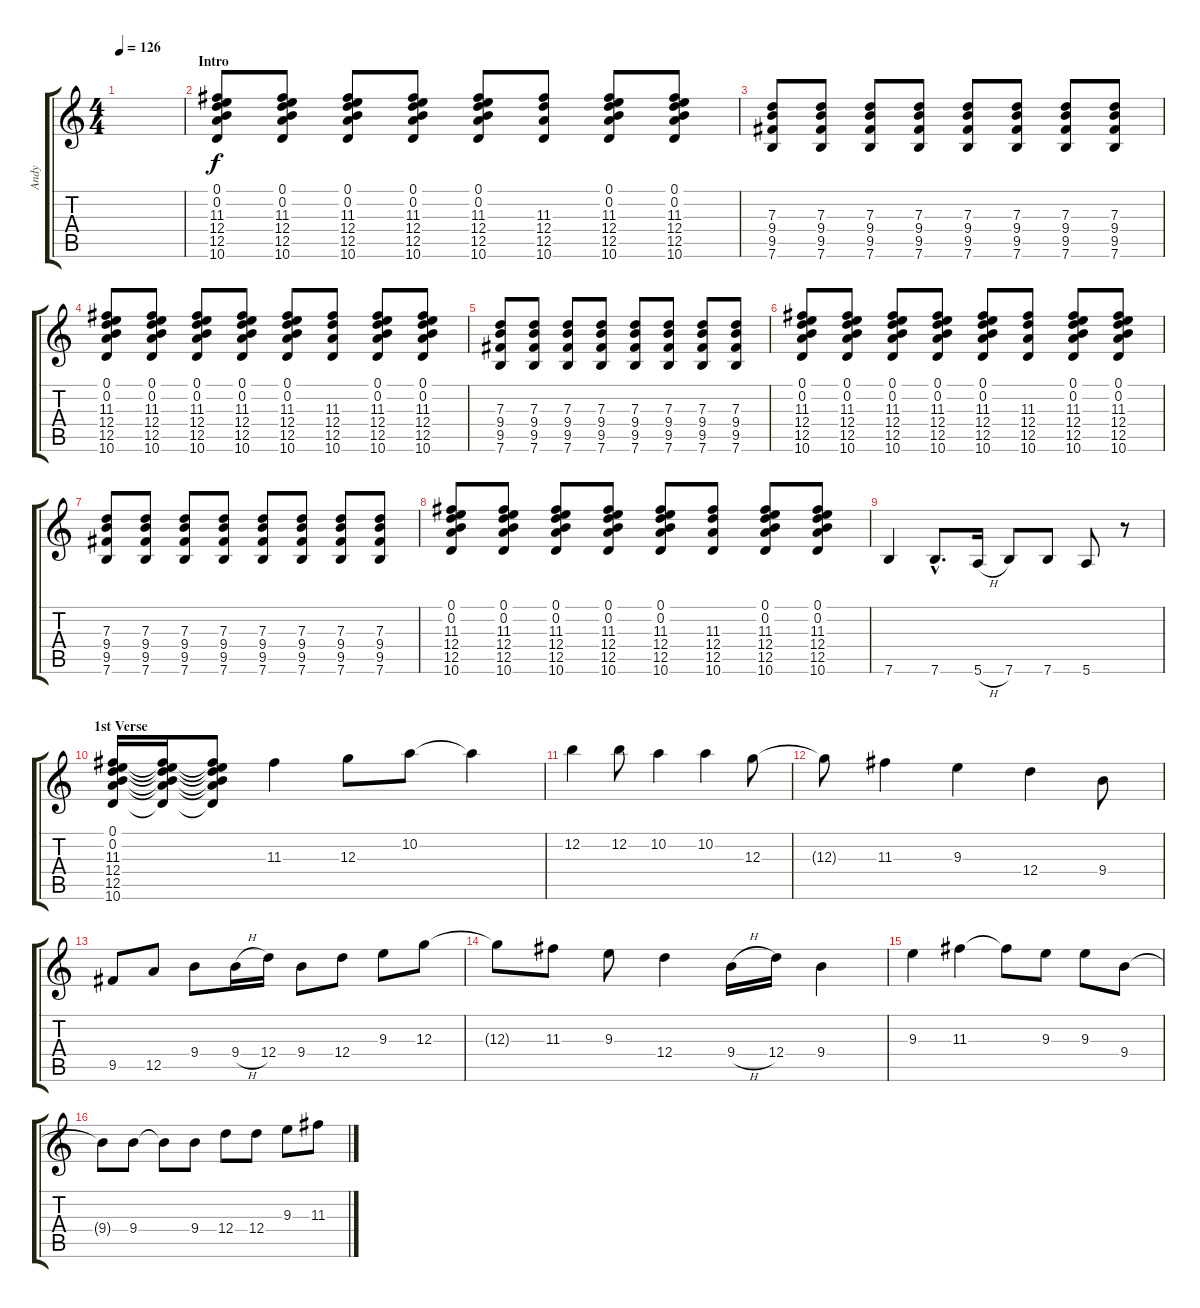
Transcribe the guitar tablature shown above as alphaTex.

\track ("Andy" "Andy") {instrument distortionguitar}
\staff {score tabs}
\tuning (E4 B3 G3 D3 A2 E2) {hide}
\ts (4 4)
\tempo 126
\clef g2
\ks c
|
\section ("" "Intro")
(0.1 0.2 11.3 12.4 12.5 10.6).8 (0.1 0.2 11.3 12.4 12.5 10.6).8 (0.1 0.2 11.3 12.4 12.5 10.6).8 (0.1 0.2 11.3 12.4 12.5 10.6).8 (0.1 0.2 11.3 12.4 12.5 10.6).8 (11.3 12.4 12.5 10.6).8 (0.1 0.2 11.3 12.4 12.5 10.6).8 (0.1 0.2 11.3 12.4 12.5 10.6).8 |
(7.3 9.4 9.5 7.6).8 (7.3 9.4 9.5 7.6).8 (7.3 9.4 9.5 7.6).8 (7.3 9.4 9.5 7.6).8 (7.3 9.4 9.5 7.6).8 (7.3 9.4 9.5 7.6).8 (7.3 9.4 9.5 7.6).8 (7.3 9.4 9.5 7.6).8 |
(0.1 0.2 11.3 12.4 12.5 10.6).8 (0.1 0.2 11.3 12.4 12.5 10.6).8 (0.1 0.2 11.3 12.4 12.5 10.6).8 (0.1 0.2 11.3 12.4 12.5 10.6).8 (0.1 0.2 11.3 12.4 12.5 10.6).8 (11.3 12.4 12.5 10.6).8 (0.1 0.2 11.3 12.4 12.5 10.6).8 (0.1 0.2 11.3 12.4 12.5 10.6).8 |
(7.3 9.4 9.5 7.6).8 (7.3 9.4 9.5 7.6).8 (7.3 9.4 9.5 7.6).8 (7.3 9.4 9.5 7.6).8 (7.3 9.4 9.5 7.6).8 (7.3 9.4 9.5 7.6).8 (7.3 9.4 9.5 7.6).8 (7.3 9.4 9.5 7.6).8 |
(0.1 0.2 11.3 12.4 12.5 10.6).8 (0.1 0.2 11.3 12.4 12.5 10.6).8 (0.1 0.2 11.3 12.4 12.5 10.6).8 (0.1 0.2 11.3 12.4 12.5 10.6).8 (0.1 0.2 11.3 12.4 12.5 10.6).8 (11.3 12.4 12.5 10.6).8 (0.1 0.2 11.3 12.4 12.5 10.6).8 (0.1 0.2 11.3 12.4 12.5 10.6).8 |
(7.3 9.4 9.5 7.6).8 (7.3 9.4 9.5 7.6).8 (7.3 9.4 9.5 7.6).8 (7.3 9.4 9.5 7.6).8 (7.3 9.4 9.5 7.6).8 (7.3 9.4 9.5 7.6).8 (7.3 9.4 9.5 7.6).8 (7.3 9.4 9.5 7.6).8 |
(0.1 0.2 11.3 12.4 12.5 10.6).8 (0.1 0.2 11.3 12.4 12.5 10.6).8 (0.1 0.2 11.3 12.4 12.5 10.6).8 (0.1 0.2 11.3 12.4 12.5 10.6).8 (0.1 0.2 11.3 12.4 12.5 10.6).8 (11.3 12.4 12.5 10.6).8 (0.1 0.2 11.3 12.4 12.5 10.6).8 (0.1 0.2 11.3 12.4 12.5 10.6).8 |
7.6.4 7.6{hac}.8{d} 5.6{h}.16 7.6.8 7.6.8 5.6.8 r.8 |
\section ("" "1st Verse")
(0.1 0.2 11.3 12.4 12.5 10.6).16 (0.1{t} 0.2{t} 11.3{t} 12.4{t} 12.5{t} 10.6{t}).16 (0.1{t} 0.2{t} 11.3{t} 12.4{t} 12.5{t} 10.6{t}).8 11.3.4 12.3.8 10.2.8 10.2{t}.4 |
12.2.4 12.2.8 10.2.4 10.2.4 12.3.8 |
12.3{t}.8 11.3.4 9.3.4 12.4.4 9.4.8 |
9.5.8 12.5.8 9.4.8 9.4{h}.16 12.4.16 9.4.8 12.4.8 9.3.8 12.3.8 |
12.3{t}.8 11.3.8 9.3.8 12.4.4 9.4{h}.16 12.4.16 9.4.4 |
9.3.4 11.3.4 11.3{t}.8 9.3.8 9.3.8 9.4.8 |
9.4{t}.8 9.4.8 9.4{t}.8 9.4.8 12.4.8 12.4.8 9.3.8 11.3.8
